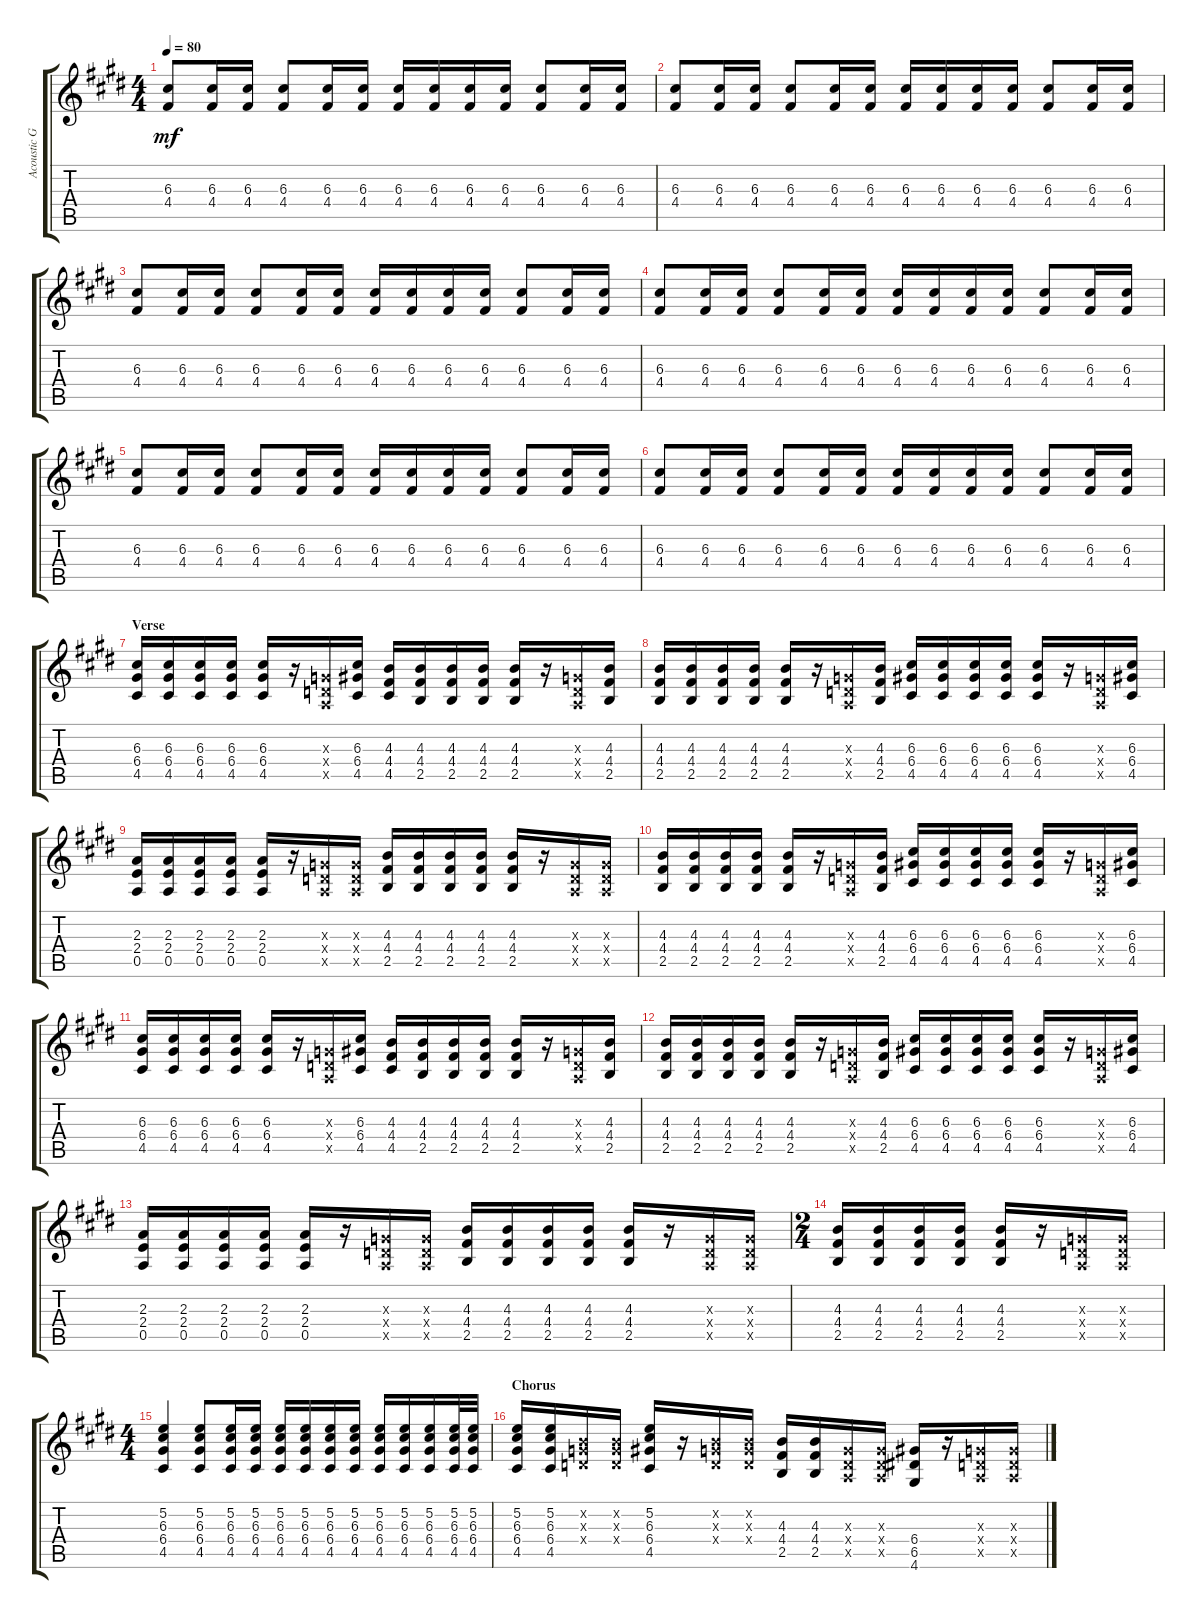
\track ("Acoustic Guitar 2" "Acoustic G") {instrument acousticguitarsteel}
\staff {score tabs}
\tuning (E4 B3 G3 D3 A2 E2) {hide}
\ts (4 4)
\tempo 80
\clef g2
\ks c#minor
(6.3 4.4).8{dy mf} (6.3 4.4).16 (6.3 4.4).16 (6.3 4.4).8 (6.3 4.4).16 (6.3 4.4).16 (6.3 4.4).16 (6.3 4.4).16 (6.3 4.4).16 (6.3 4.4).16 (6.3 4.4).8 (6.3 4.4).16 (6.3 4.4).16 |
(6.3 4.4).8 (6.3 4.4).16 (6.3 4.4).16 (6.3 4.4).8 (6.3 4.4).16 (6.3 4.4).16 (6.3 4.4).16 (6.3 4.4).16 (6.3 4.4).16 (6.3 4.4).16 (6.3 4.4).8 (6.3 4.4).16 (6.3 4.4).16 |
(6.3 4.4).8 (6.3 4.4).16 (6.3 4.4).16 (6.3 4.4).8 (6.3 4.4).16 (6.3 4.4).16 (6.3 4.4).16 (6.3 4.4).16 (6.3 4.4).16 (6.3 4.4).16 (6.3 4.4).8 (6.3 4.4).16 (6.3 4.4).16 |
(6.3 4.4).8 (6.3 4.4).16 (6.3 4.4).16 (6.3 4.4).8 (6.3 4.4).16 (6.3 4.4).16 (6.3 4.4).16 (6.3 4.4).16 (6.3 4.4).16 (6.3 4.4).16 (6.3 4.4).8 (6.3 4.4).16 (6.3 4.4).16 |
(6.3 4.4).8 (6.3 4.4).16 (6.3 4.4).16 (6.3 4.4).8 (6.3 4.4).16 (6.3 4.4).16 (6.3 4.4).16 (6.3 4.4).16 (6.3 4.4).16 (6.3 4.4).16 (6.3 4.4).8 (6.3 4.4).16 (6.3 4.4).16 |
(6.3 4.4).8 (6.3 4.4).16 (6.3 4.4).16 (6.3 4.4).8 (6.3 4.4).16 (6.3 4.4).16 (6.3 4.4).16 (6.3 4.4).16 (6.3 4.4).16 (6.3 4.4).16 (6.3 4.4).8 (6.3 4.4).16 (6.3 4.4).16 |
\section ("" "Verse")
(6.3 6.4 4.5).16 (6.3 6.4 4.5).16 (6.3 6.4 4.5).16 (6.3 6.4 4.5).16 (6.3 6.4 4.5).16 r.16 (0.3{x} 0.4{x} 0.5{x}).16 (6.3 6.4 4.5).16 (4.3 4.4 4.5).16 (4.3 4.4 2.5).16 (4.3 4.4 2.5).16 (4.3 4.4 2.5).16 (4.3 4.4 2.5).16 r.16 (0.3{x} 0.4{x} 0.5{x}).16 (4.3 4.4 2.5).16 |
(4.3 4.4 2.5).16 (4.3 4.4 2.5).16 (4.3 4.4 2.5).16 (4.3 4.4 2.5).16 (4.3 4.4 2.5).16 r.16 (0.3{x} 0.4{x} 0.5{x}).16 (4.3 4.4 2.5).16 (6.3 6.4 4.5).16 (6.3 6.4 4.5).16 (6.3 6.4 4.5).16 (6.3 6.4 4.5).16 (6.3 6.4 4.5).16 r.16 (0.3{x} 0.4{x} 0.5{x}).16 (6.3 6.4 4.5).16 |
(2.3 2.4 0.5).16 (2.3 2.4 0.5).16 (2.3 2.4 0.5).16 (2.3 2.4 0.5).16 (2.3 2.4 0.5).16 r.16 (0.3{x} 0.4{x} 0.5{x}).16 (0.3{x} 0.4{x} 0.5{x}).16 (4.3 4.4 2.5).16 (4.3 4.4 2.5).16 (4.3 4.4 2.5).16 (4.3 4.4 2.5).16 (4.3 4.4 2.5).16 r.16 (0.3{x} 0.4{x} 0.5{x}).16 (0.3{x} 0.4{x} 0.5{x}).16 |
(4.3 4.4 2.5).16 (4.3 4.4 2.5).16 (4.3 4.4 2.5).16 (4.3 4.4 2.5).16 (4.3 4.4 2.5).16 r.16 (0.3{x} 0.4{x} 0.5{x}).16 (4.3 4.4 2.5).16 (6.3 6.4 4.5).16 (6.3 6.4 4.5).16 (6.3 6.4 4.5).16 (6.3 6.4 4.5).16 (6.3 6.4 4.5).16 r.16 (0.3{x} 0.4{x} 0.5{x}).16 (6.3 6.4 4.5).16 |
(6.3 6.4 4.5).16 (6.3 6.4 4.5).16 (6.3 6.4 4.5).16 (6.3 6.4 4.5).16 (6.3 6.4 4.5).16 r.16 (0.3{x} 0.4{x} 0.5{x}).16 (6.3 6.4 4.5).16 (4.3 4.4 4.5).16 (4.3 4.4 2.5).16 (4.3 4.4 2.5).16 (4.3 4.4 2.5).16 (4.3 4.4 2.5).16 r.16 (0.3{x} 0.4{x} 0.5{x}).16 (4.3 4.4 2.5).16 |
(4.3 4.4 2.5).16 (4.3 4.4 2.5).16 (4.3 4.4 2.5).16 (4.3 4.4 2.5).16 (4.3 4.4 2.5).16 r.16 (0.3{x} 0.4{x} 0.5{x}).16 (4.3 4.4 2.5).16 (6.3 6.4 4.5).16 (6.3 6.4 4.5).16 (6.3 6.4 4.5).16 (6.3 6.4 4.5).16 (6.3 6.4 4.5).16 r.16 (0.3{x} 0.4{x} 0.5{x}).16 (6.3 6.4 4.5).16 |
(2.3 2.4 0.5).16 (2.3 2.4 0.5).16 (2.3 2.4 0.5).16 (2.3 2.4 0.5).16 (2.3 2.4 0.5).16 r.16 (0.3{x} 0.4{x} 0.5{x}).16 (0.3{x} 0.4{x} 0.5{x}).16 (4.3 4.4 2.5).16 (4.3 4.4 2.5).16 (4.3 4.4 2.5).16 (4.3 4.4 2.5).16 (4.3 4.4 2.5).16 r.16 (0.3{x} 0.4{x} 0.5{x}).16 (0.3{x} 0.4{x} 0.5{x}).16 |
\ts (2 4)
(4.3 4.4 2.5).16 (4.3 4.4 2.5).16 (4.3 4.4 2.5).16 (4.3 4.4 2.5).16 (4.3 4.4 2.5).16 r.16 (0.3{x} 0.4{x} 0.5{x}).16 (0.3{x} 0.4{x} 0.5{x}).16 |
\ts (4 4)
(5.2 6.3 6.4 4.5).4 (5.2 6.3 6.4 4.5).8 (5.2 6.3 6.4 4.5).16 (5.2 6.3 6.4 4.5).16 (5.2 6.3 6.4 4.5).16 (5.2 6.3 6.4 4.5).16 (5.2 6.3 6.4 4.5).16 (5.2 6.3 6.4 4.5).16 (5.2 6.3 6.4 4.5).16 (5.2 6.3 6.4 4.5).16 (5.2 6.3 6.4 4.5).16 (5.2 6.3 6.4 4.5).32 (5.2 6.3 6.4 4.5).32 |
\section ("" "Chorus")
(5.2 6.3 6.4 4.5).16 (5.2 6.3 6.4 4.5).16 (0.2{x} 0.3{x} 0.4{x}).16 (0.2{x} 0.3{x} 0.4{x}).16 (5.2 6.3 6.4 4.5).16 r.16 (0.2{x} 0.3{x} 0.4{x}).16 (0.2{x} 0.3{x} 0.4{x}).16 (4.3 4.4 2.5).16 (4.3 4.4 2.5).16 (0.3{x} 0.4{x} 0.5{x}).16 (0.3{x} 0.4{x} 0.5{x}).16 (6.4 6.5 4.6).16 r.16 (0.3{x} 0.4{x} 0.5{x}).16 (0.3{x} 0.4{x} 0.5{x}).16
